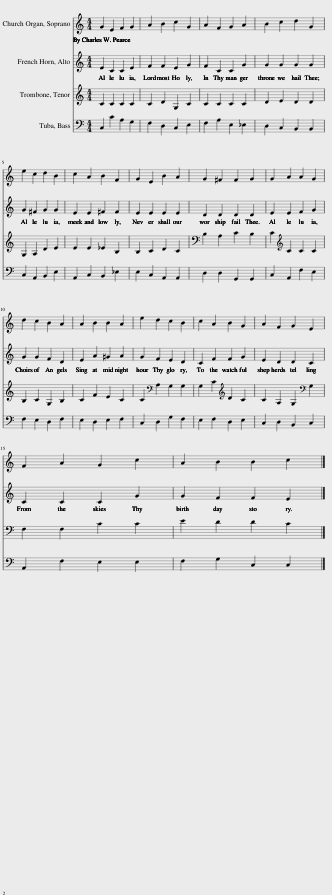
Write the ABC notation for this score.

X:1
%%score 1 2 3 4
L:1/8
M:4/4
I:linebreak $
K:C
V:1 treble
V:2 treble
V:3 treble
V:4 bass
V:1
 G2 E2 F2 G2 | A2 B2 c2 G2 | A2 F2 G2 A2 | B2 c2 d2 G2 |$ e2 c2 d2 B2 | %5
 c2 A2 B2 F2 | G2 E2 B2 A2 | G2 ^F2 F2 G2 | G2 A2 A2 G2 |$ d2 c2 B2 A2 | %10
 A2 B2 B2 A2 | e2 d2 c2 B2 | c2 A2 B2 G2 | A2 F2 G2 E2 |$ F2 A2 G2 c2 | %15
 A2 B2 B2 c2 |] %16
V:2
 E2 C2 C2 E2 | F2 F2 E2 G2 | F2 C2 C2 G2 | G2 G2 G2 G2 |$ G2 ^F2 G2 G2 | %5
 E2 E2 ^F2 F2 | E2 E2 E2 E2 | D2 D2 D2 D2 | E2 E2 F2 G2 |$ G2 G2 F2 D2 | %10
 E2 A2 ^G2 A2 | G2 F2 E2 D2 | C2 F2 F2 G2 | E2 D2 D2 C2 |$ C2 C2 C2 G2 | %15
 G2 F2 F2 E2 |] %16
V:3
 C2 C2 C2 C2 | C2 D2 G,2 C2 | C2 C2 C2 C2 | D2 E2 D2 D2 |$ G,2 A,2 D2 E2 | %5
 E2 E2 _E2 B,2 | B,2 C2 D2 C2 | B,2 A,2 C2 B,2 | C2[K:treble] C2 C2 C2 |$ B,2 C2 G,2 B,2 | %10
 C2 F2 E2 C2 | C2[K:bass] A,2 G,2 G,2 | G,2 C2[K:treble] D2 C2 | C2 A,2 G,2[K:bass] G,2 |$ F,2 F,2 C2 C2 | %15
 E2 D2 D2 C2 |] %16
V:4
 C,2 C2 A,2 G,2 | F,2 D,2 C,2 E,2 | F,2 A,2 E,2 _E,2 | D,2 C,2 B,,2 B,,2 |$ C,2 A,,2 B,,2 E,2 | %5
 A,,2 C,2 B,,2 _E,2 | E,2 C,2 A,,2 A,,2 | D,2 D,2 G,,2 G,,2 | C,2 A,,2 F,2 E,2 |$ F,2 E,2 D,2 F,2 | %10
 E,2 D,2 E,2 F,2 | C,2 D,2 G,2 F,2 | E,2 F,2 D,2 E,2 | C,2 D,2 B,,2 C,2 |$ A,,2 F,2 E,2 E,2 | %15
 F,2 G,2 C,2 C,2 |] %16
